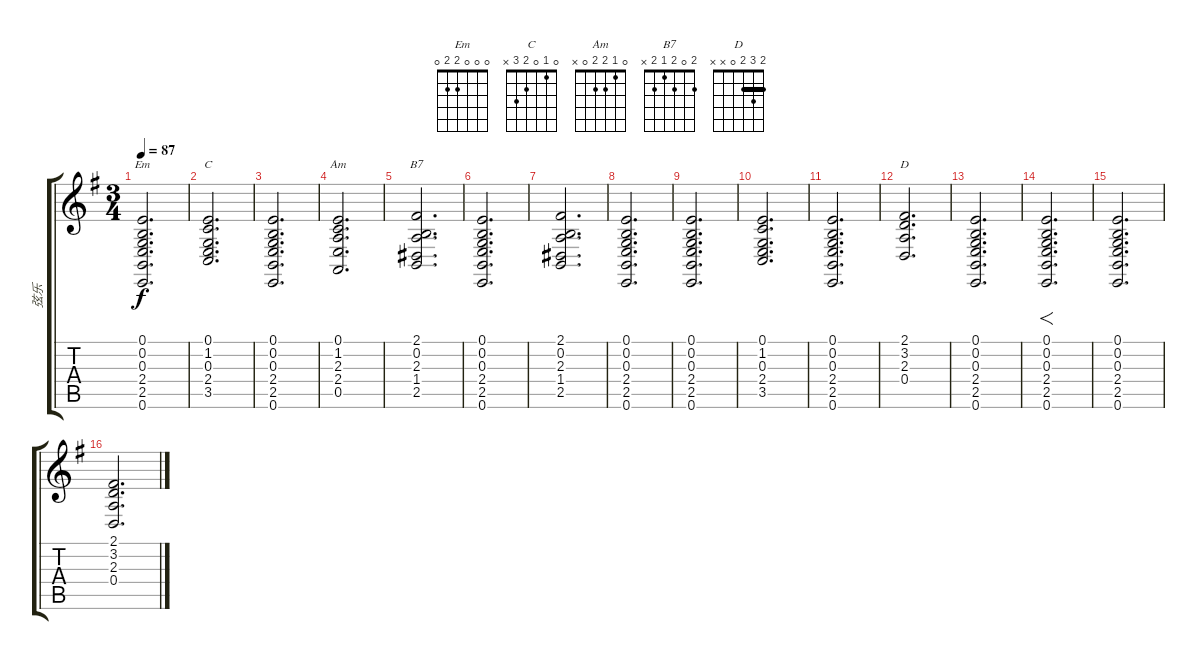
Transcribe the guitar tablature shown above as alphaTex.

\track ("弦乐" "弦乐") {instrument stringensemble1}
\staff {score tabs}
\tuning (E4 B3 G3 D3 A2 E2) {hide}
\chord ("Em" 0 0 0 2 2 0)
\chord ("C" 0 1 0 2 3 x)
\chord ("Am" 0 1 2 2 0 x)
\chord ("B7" 2 0 2 1 2 x)
\chord ("D" 2 3 2 0 x x) {barre 2}
\ts (3 4)
\tempo 87
\clef g2
\ks g
(0.1 0.2 0.3 2.4 2.5 0.6).2{d ch "Em" dy f} |
(0.1 1.2 0.3 2.4 3.5).2{d ch "C"} |
(0.1 0.2 0.3 2.4 2.5 0.6).2{d} |
(0.1 1.2 2.3 2.4 0.5).2{d ch "Am"} |
(2.1 0.2 2.3 1.4 2.5).2{d ch "B7"} |
(0.1 0.2 0.3 2.4 2.5 0.6).2{d} |
(2.1 0.2 2.3 1.4 2.5).2{d} |
(0.1 0.2 0.3 2.4 2.5 0.6).2{d} |
(0.1 0.2 0.3 2.4 2.5 0.6).2{d} |
(0.1 1.2 0.3 2.4 3.5).2{d} |
(0.1 0.2 0.3 2.4 2.5 0.6).2{d} |
(2.1 3.2 2.3 0.4).2{d ch "D"} |
(0.1 0.2 0.3 2.4 2.5 0.6).2{d} |
(0.1 0.2 0.3 2.4 2.5 0.6).2{f d} |
(0.1 0.2 0.3 2.4 2.5 0.6).2{d} |
(2.1 3.2 2.3 0.4).2{d}
